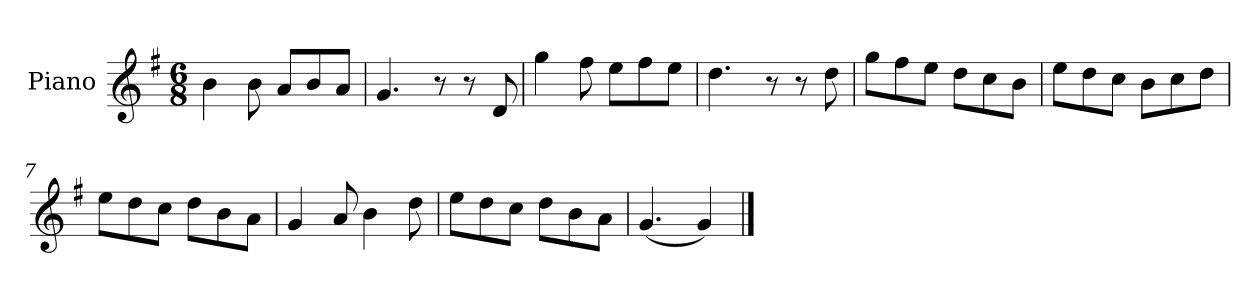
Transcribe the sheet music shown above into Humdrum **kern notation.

**kern
*part1
*staff1
*I"Piano
*I'Pno.
*clefG2
*k[f#]
*M6/8
=1
4b\
8b\
8a/L
8b/
8a/J
=2
4.g/
8r
8r
8d/
=3
4gg\
8ff#\
8ee\L
8ff#\
8ee\J
=4
4.dd\
8r
8r
8dd\
=5
8gg\L
8ff#\
8ee\J
8dd\L
8cc\
8b\J
=6
8ee\L
8dd\
8cc\J
8b\L
8cc\
8dd\J
=7
8ee\L
8dd\
8cc\J
8dd\L
8b\
8a\J
=8
4g/
8a/
4b\
8dd\
=9
8ee\L
8dd\
8cc\J
8dd\L
8b\
8a\J
=10
(<4.g/
4g/)
==
*-
